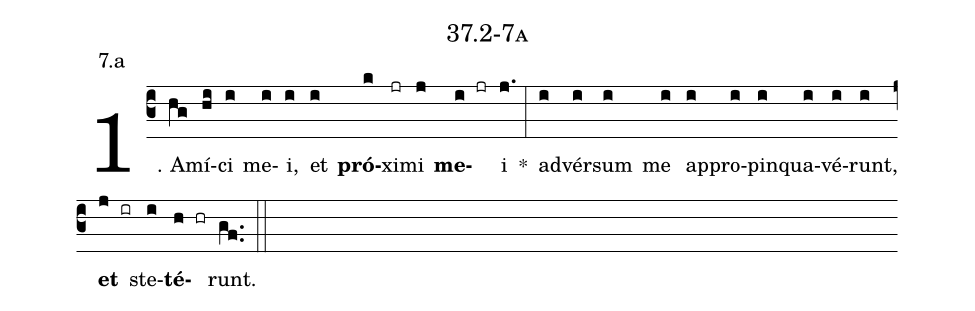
name: 37.2-7a;
annotation: 7.a;
%%
(c3)1. A(hg)mí(hi)ci(i) me(i)i,(i) et(i) <b>pró</b>(k)xi(jr)mi(j) <b>me</b>(i jr)i(j.) *(:) ad(i)vér(i)sum(i) me(i) ap(i)pro(i)pin(i)qua(i)vé(i)runt,(i) <b>et</b>(j ir) ste(i)<b>té</b>(h hr)runt.(gf..) (::)


%E(i) u(i) o(j) u(i) a(h) e.(gf..) (::)
